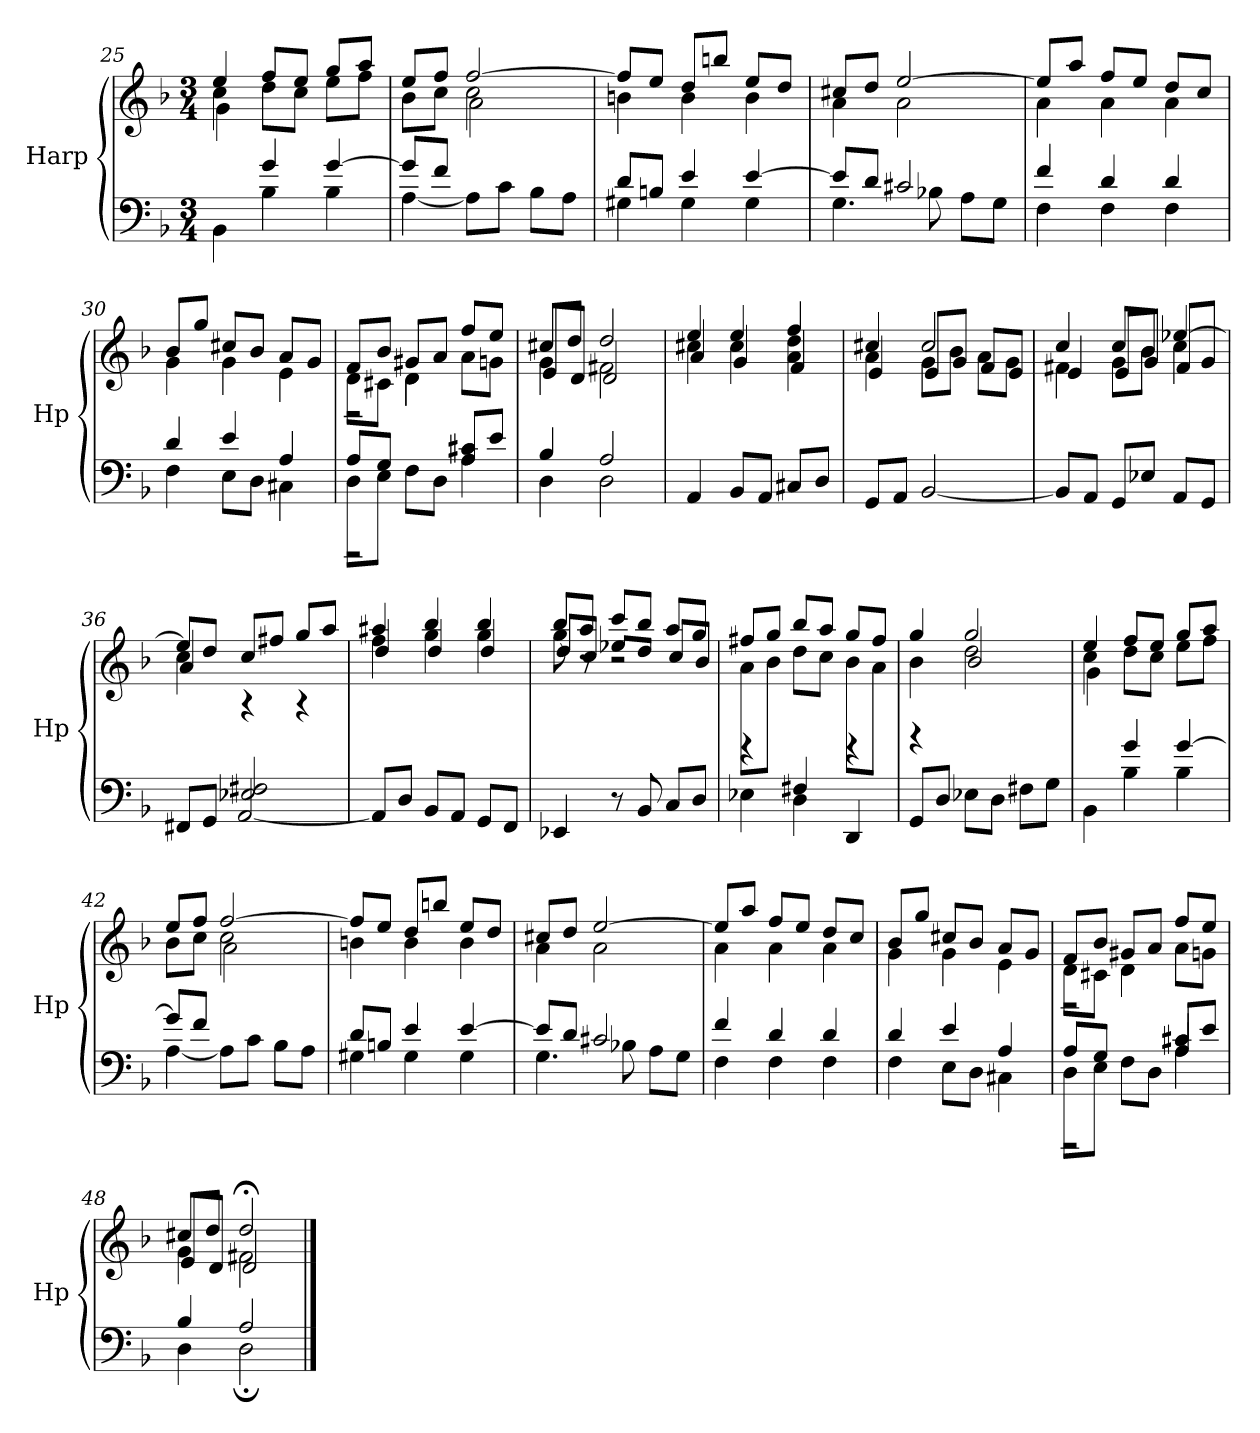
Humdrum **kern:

**kern	**kern
*part1	*part1
*staff2	*staff1
*I"Harp	*
*I'Hp	*
*clefF4	*clefG2
*k[b-]	*k[b-]
*M3/4	*M3/4
=25	=25
*^	*^
*	*	*	*^
4ryy	4BB-\	4ee/	4cc\	4g\
4g/	4B-\	8ff/L	8dd\L	2ryy
.	.	8ee/J	8cc\J	.
[4g/	4B-\	8gg/L	8ee\L	.
.	.	8aa/J	8ff\J	.
=26	=26	=26	=26	=26
8g/L]	[4A\	8ee/L	8b-\L	4ryy
8f/J	.	8ff/J	8cc\J	.
2ryy	8A\L]	[2ff/	2cc\	2a\
.	8c\J	.	.	.
.	8B-\L	.	.	.
.	8A\J	.	.	.
*	*	*	*v	*v
=27	=27	=27	=27
8d/L	4G#X\	8ff/L]	4bn\
8Bn/J	.	8ee/J	.
4e/	4G#\	8dd/L	4b\
.	.	8bbn/J	.
[4e/	4G#\	8ee/L	4b\
.	.	8dd/J	.
=28	=28	=28	=28
8e/L]	4.G\	8cc#X/L	4a\
8d/J	.	8dd/J	.
2c#X/	.	[2ee/	2a\
.	8B-X\	.	.
.	8A\L	.	.
.	8G\J	.	.
=29	=29	=29	=29
4f/	4F\	8ee/L]	4a\
.	.	8aa/J	.
4d/	4F\	8ff/L	4a\
.	.	8ee/J	.
4d/	4F\	8dd/L	4a\
.	.	8cc/J	.
!!LO:PB:g=z	!!
=30	=30	=30	=30
4d/	4F\	8b-/L	4g\
.	.	8gg/J	.
4e/	8E\L	8cc#X/L	4g\
.	8D\J	8b-/J	.
4A/	4C#X\	8a/L	4e\
.	.	8g/J	.
=31	=31	=31	=31
*^	*^	*^	*^
2ryy	8A/L	8D\L	2rDDD	8f/L	8d\L	2rD	4ryy
.	8G/J	8E\J	.	8b-/J	8c#X\J	.	.
.	4ryy	8F\L	.	8g#X/L	4d\	.	4d\
.	.	8D\J	.	8a/J	.	.	.
4c#/	8c#X/L	4A\	4A/	8ff/L	8a\L	4ryy	4ryy
.	8e/J	.	.	8ee/J	8gn\J	.	.
*	*v	*v	*v	*	*	*	*
*	*	*	*	*v	*v
=32	=32	=32	=32	=32
4B-/	4D\	8cc#X/L	4g\	8e/L
.	.	8dd/J	.	8d/J
2A/	2D\	2dd/	2f#X\	2d/
*v	*v	*	*	*
=33	=33	=33	=33
4AA/	4ee/	4cc#X\	4a/
8BB-/L	4ee/	4cc#\	4g/
8AA/J	.	.	.
8C#X/L	4ff/	4a\ 4dd\	4f/
8D/J	.	.	.
=34	=34	=34	=34
8GG/L	4cc#X/	4a\	4e/
8AA/J	.	.	.
[2BB-/	2cc#/	8g\L	8e/L
.	.	8b-\J	8g/J
.	.	8a\L	8f/L
.	.	8g\J	8e/J
!!LO:LB:g=z	!!	!!
=35	=35	=35	=35
8BB-/L]	4cc/	4f#X\	4e/
8AA/J	.	.	.
8GG/L	8cc/L	8g\L	8e/L
8E-X/J	8b-/J	8b-\J	8g/J
8AA/L	[4ee-X/	4cc\	8f#/L
8GG/J	.	.	8g/J
=36	=36	=36	=36
*^	*	*	*
4ryy	8FF#X/L	8ee-/L]	4cc\	4a/
.	8GG/J	8dd/J	.	.
2E-X/ 2F#X/	[2AA/	8cc/L	4rA	2ryy
.	.	8ff#X/J	.	.
.	.	8gg/L	4rA	.
.	.	8aa/J	.	.
*v	*v	*	*	*
=37	=37	=37	=37
8AA/L]	4aa#X/	4ff\	4dd/
8D/J	.	.	.
8BB-/L	4bb-/	4gg\	4dd/
8AA/J	.	.	.
8GG/L	4bb-/	4gg\	4dd/
8FF/J	.	.	.
=38	=38	=38	=38
4EE-X/	8bb-/L	8gg\	8dd/L
.	8aa/J	8r	8cc/J
8r	8ccc/L	2r	8ee-X/L
8BB-/	8bb-/J	.	8dd/J
8C/L	8aa/L	.	8cc/L
8D/J	8gg/J	.	8b-/J
=39	=39	=39	=39
*^	*	*	*
4ryy	4E-X\	8ff#X/L	8a\L	4rGG
.	.	8gg/J	8b-\J	.
4F#X/	4D\	8bb-/L	8dd\L	4ryy
.	.	8aa/J	8cc\J	.
4ryy	4DD/	8gg/L	8b-\L	4rGG
.	.	8ff#/J	8a\J	.
*v	*v	*	*	*
!!LO:LB:g=z	!!	!!
=40	=40	=40	=40
8GG/L	4gg/	4b-\	4rBB
8D/J	.	.	.
8E-X\L	2gg/	2dd\	2b-/
8D\J	.	.	.
8F#X\L	.	.	.
8G\J	.	.	.
=41	=41	=41	=41
*^	*	*	*
4ryy	4BB-\	4ee/	4cc\	4g\
4g/	4B-\	8ff/L	8dd\L	2ryy
.	.	8ee/J	8cc\J	.
[4g/	4B-\	8gg/L	8ee\L	.
.	.	8aa/J	8ff\J	.
=42	=42	=42	=42	=42
8g/L]	[4A\	8ee/L	8b-\L	4ryy
8f/J	.	8ff/J	8cc\J	.
2ryy	8A\L]	[2ff/	2cc\	2a\
.	8c\J	.	.	.
.	8B-\L	.	.	.
.	8A\J	.	.	.
*	*	*	*v	*v
=43	=43	=43	=43
8d/L	4G#X\	8ff/L]	4bn\
8Bn/J	.	8ee/J	.
4e/	4G#\	8dd/L	4b\
.	.	8bbn/J	.
[4e/	4G#\	8ee/L	4b\
.	.	8dd/J	.
=44	=44	=44	=44
8e/L]	4.G\	8cc#X/L	4a\
8d/J	.	8dd/J	.
2c#X/	.	[2ee/	2a\
.	8B-X\	.	.
.	8A\L	.	.
.	8G\J	.	.
=45	=45	=45	=45
4f/	4F\	8ee/L]	4a\
.	.	8aa/J	.
4d/	4F\	8ff/L	4a\
.	.	8ee/J	.
4d/	4F\	8dd/L	4a\
.	.	8cc/J	.
!!LO:LB:g=z	!!
=46	=46	=46	=46
4d/	4F\	8b-/L	4g\
.	.	8gg/J	.
4e/	8E\L	8cc#X/L	4g\
.	8D\J	8b-/J	.
4A/	4C#X\	8a/L	4e\
.	.	8g/J	.
=47	=47	=47	=47
*^	*^	*^	*^
2ryy	8A/L	8D\L	2rDDD	8f/L	8d\L	2rD	4ryy
.	8G/J	8E\J	.	8b-/J	8c#X\J	.	.
.	4ryy	8F\L	.	8g#X/L	4d\	.	4d\
.	.	8D\J	.	8a/J	.	.	.
4c#/	8c#X/L	4A\	4A/	8ff/L	8a\L	4ryy	4ryy
.	8e/J	.	.	8ee/J	8gn\J	.	.
*	*v	*v	*v	*	*	*	*
*	*	*	*	*v	*v
=48	=48	=48	=48	=48
4B-/	4D\	8cc#X/L	4g\	8e/L
.	.	8dd/J	.	8d/J
2A/	2D;\	2dd;</	2f#X\	2d/
*v	*v	*	*	*
*	*v	*v	*v
==	==
*-	*-
